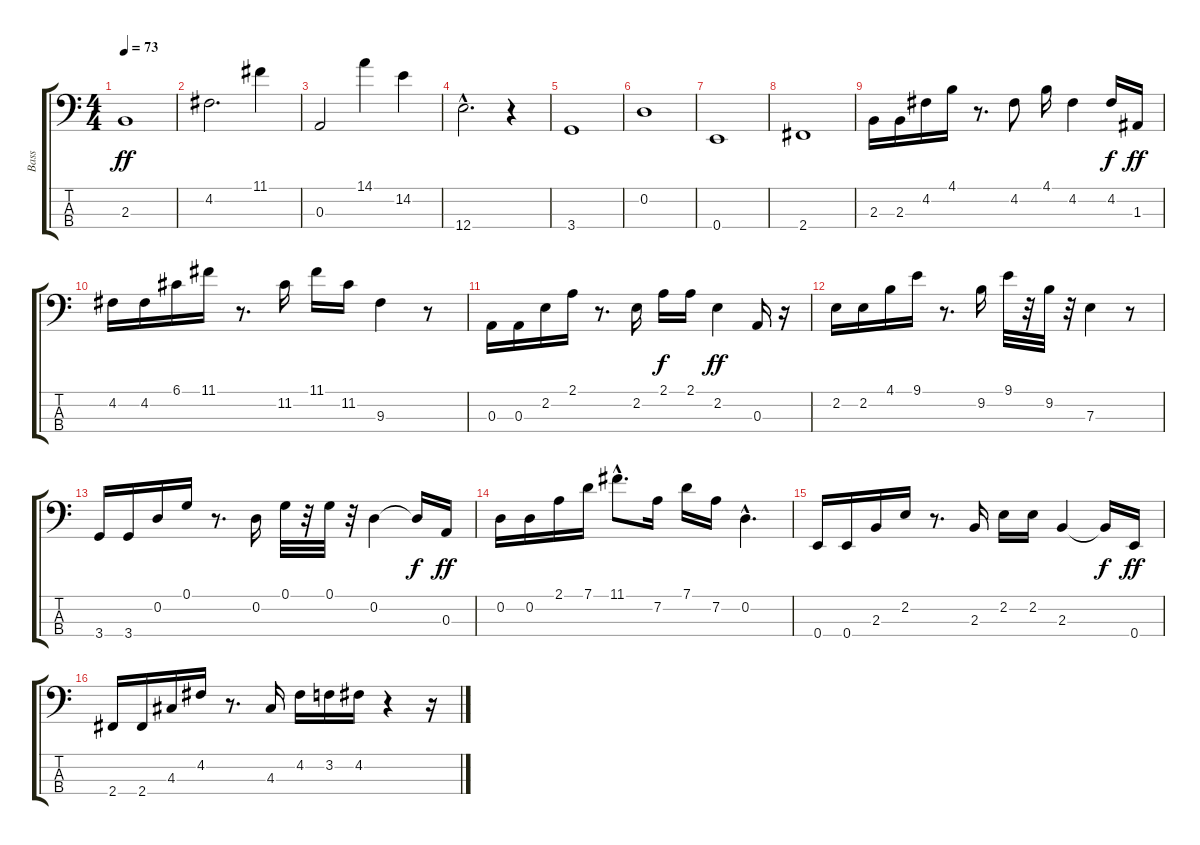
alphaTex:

\track ("Bass" "Bass") {instrument fretlessbass}
\staff {score tabs}
\tuning (G2 D2 A1 E1) {hide}
\ts (4 4)
\tempo 73
\clef f4
\ks c
2.3.1{dy ff} |
4.2.2{d} 11.1.4 |
0.3.2 14.1.4 14.2.4 |
12.4{hac}.2{d} r.4 |
3.4.1 |
0.2.1 |
0.4.1 |
2.4.1 |
2.3.16 2.3.16 4.2.16 4.1.16 r.8{d} 4.2.8 4.1.16 4.2.4 4.2.16{dy f} 1.3.16{dy ff} |
4.2.16 4.2.16 6.1.16 11.1.16 r.8{d} 11.2.16 11.1.16 11.2.16 9.3.4 r.8 |
0.3.16 0.3.16 2.2.16 2.1.16 r.8{d} 2.2.16 2.1.16{dy f} 2.1.16 2.2.4{dy ff} 0.3.16 r.16 |
2.2.16 2.2.16 4.1.16 9.1.16 r.8{d} 9.2.16 9.1.32 r.32 9.2.32 r.32 7.3.4 r.8 |
3.4.16 3.4.16 0.2.16 0.1.16 r.8{d} 0.2.16 0.1.32 r.32 0.1.32 r.32 0.2.4 0.2{t}.16{dy f} 0.3.16{dy ff} |
0.2.16 0.2.16 2.1.16 7.1.16 11.1{hac}.8{d} 7.2.16 7.1.16 7.2.16 0.2{hac}.4{d} |
0.4.16 0.4.16 2.3.16 2.2.16 r.8{d} 2.3.16 2.2.16 2.2.16 2.3.4 2.3{t}.16{dy f} 0.4.16{dy ff} |
2.4.16 2.4.16 4.3.16 4.2.16 r.8{d} 4.3.16 4.2.16 3.2.16 4.2.16 r.4 r.16
